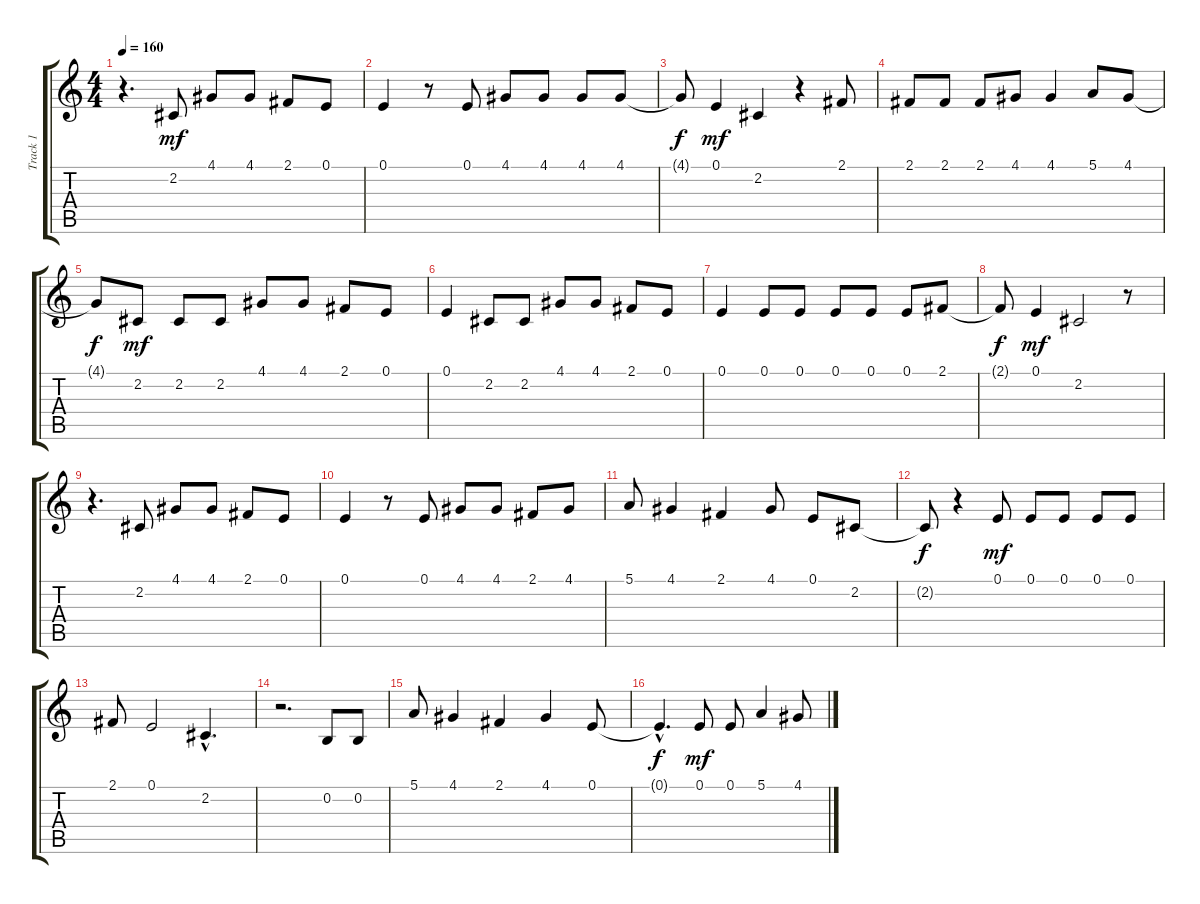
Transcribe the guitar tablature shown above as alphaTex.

\track ("Track 1" "Track 1") {instrument lead6voice}
\staff {score tabs}
\tuning (E4 B3 G3 D3 A2 E2) {hide}
\ts (4 4)
\tempo 160
\clef g2
\ks c
r.4{d dy mf} 2.2.8 4.1.8 4.1.8 2.1.8 0.1.8 |
0.1.4 r.8 0.1.8 4.1.8 4.1.8 4.1.8 4.1.8 |
4.1{t}.8{dy f} 0.1.4{dy mf} 2.2.4 r.4 2.1.8 |
2.1.8 2.1.8 2.1.8 4.1.8 4.1.4 5.1.8 4.1.8 |
4.1{t}.8{dy f} 2.2.8{dy mf} 2.2.8 2.2.8 4.1.8 4.1.8 2.1.8 0.1.8 |
0.1.4 2.2.8 2.2.8 4.1.8 4.1.8 2.1.8 0.1.8 |
0.1.4 0.1.8 0.1.8 0.1.8 0.1.8 0.1.8 2.1.8 |
2.1{t}.8{dy f} 0.1.4{dy mf} 2.2.2 r.8 |
r.4{d} 2.2.8 4.1.8 4.1.8 2.1.8 0.1.8 |
0.1.4 r.8 0.1.8 4.1.8 4.1.8 2.1.8 4.1.8 |
5.1.8 4.1.4 2.1.4 4.1.8 0.1.8 2.2.8 |
2.2{t}.8{dy f} r.4 0.1.8{dy mf} 0.1.8 0.1.8 0.1.8 0.1.8 |
2.1.8 0.1.2 2.2{hac}.4{d} |
r.2{d} 0.2.8 0.2.8 |
5.1.8 4.1.4 2.1.4 4.1.4 0.1.8 |
0.1{hac t}.4{d dy f} 0.1.8{dy mf} 0.1.8 5.1.4 4.1.8
